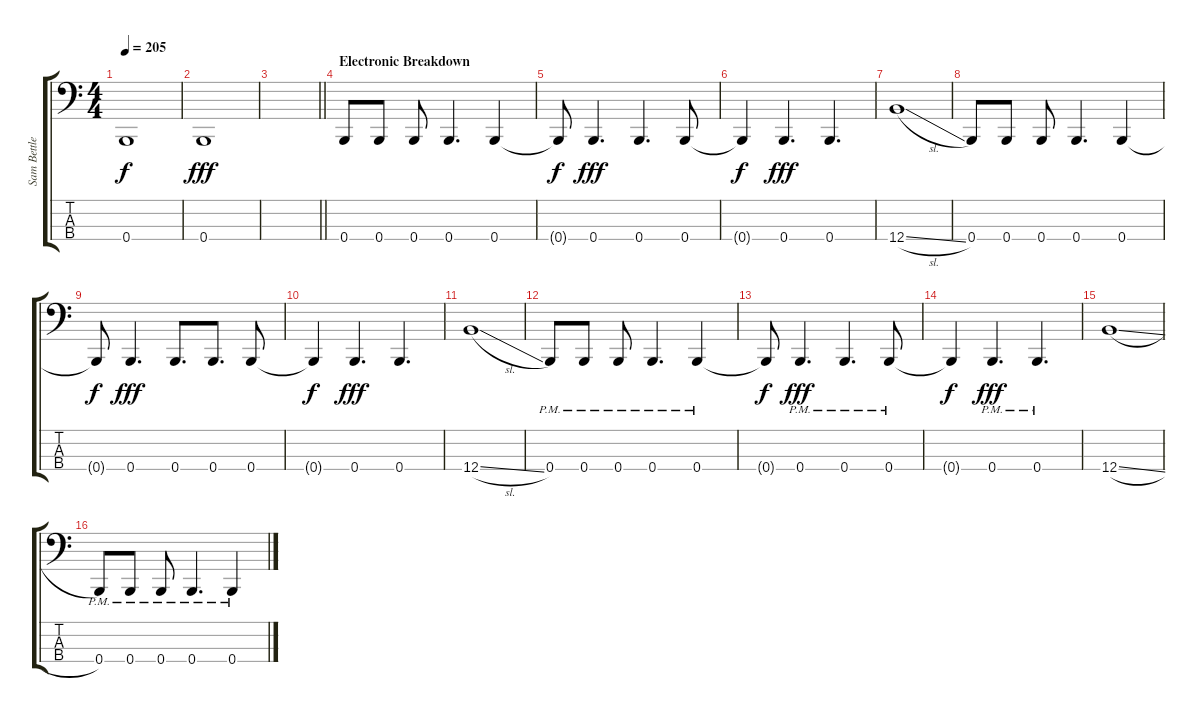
\track ("Sam Bettley" "Sam Bettle") {instrument electricbassfinger}
\staff {score tabs}
\tuning (E2 B1 Gb1 B0) {hide}
\ts (4 4)
\tempo 205
\clef f4
\ks c
0.4{t}.1{dy f} |
0.4.1{dy fff} |
\barLineRight lightlight
|
\section ("" "Electronic Breakdown")
0.4.8 0.4.8 0.4.8 0.4.4{d} 0.4.4 |
0.4{t}.8{dy f} 0.4.4{d dy fff} 0.4.4{d} 0.4.8 |
0.4{t}.4{dy f} 0.4.4{d dy fff} 0.4.4{d} |
12.4{sl}.1 |
0.4.8 0.4.8 0.4.8 0.4.4{d} 0.4.4 |
0.4{t}.8{dy f} 0.4.4{d dy fff} 0.4.8{d} 0.4.8{d} 0.4.8 |
0.4{t}.4{dy f} 0.4.4{d dy fff} 0.4.4{d} |
12.4{sl}.1 |
0.4{pm}.8 0.4{pm}.8 0.4{pm}.8 0.4{pm}.4{d} 0.4{pm}.4 |
0.4{t}.8{dy f} 0.4{pm}.4{d dy fff} 0.4{pm}.4{d} 0.4{pm}.8 |
0.4{t}.4{dy f} 0.4{pm}.4{d dy fff} 0.4{pm}.4{d} |
12.4{sl}.1 |
0.4{pm}.8 0.4{pm}.8 0.4{pm}.8 0.4{pm}.4{d} 0.4{pm}.4
